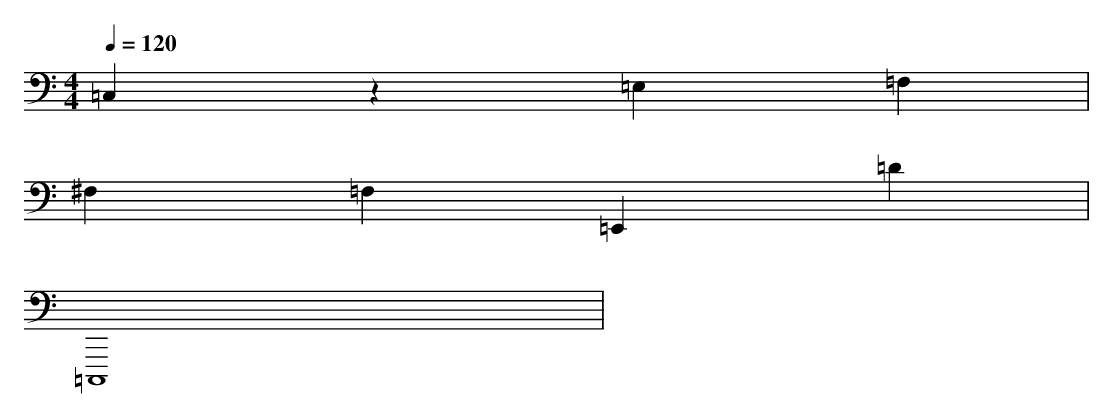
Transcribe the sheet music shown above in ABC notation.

X:1
M:4/4
Q:1/4=120
K:C
V:Lead
L:1/4
=C,z=E,=F,|
^F,=F,=E,,=D|
=C,,,4|
